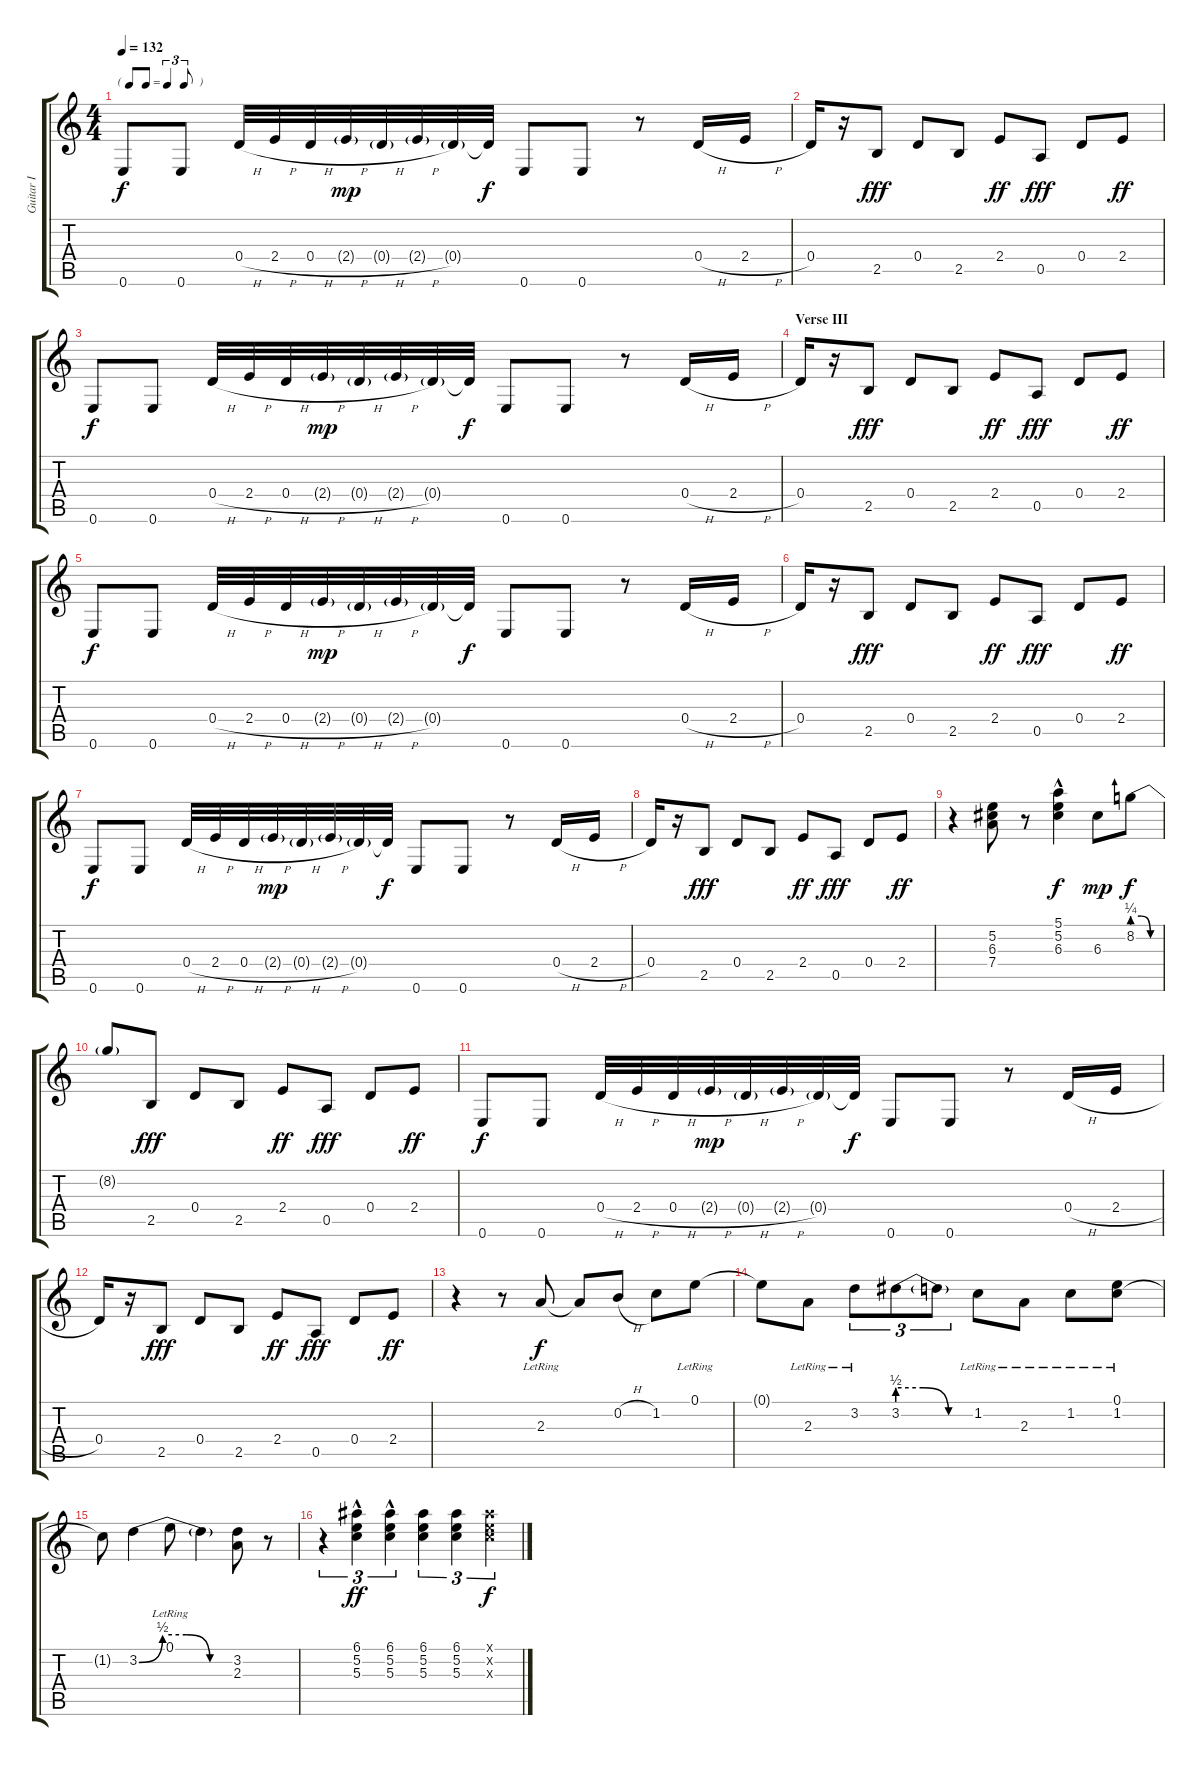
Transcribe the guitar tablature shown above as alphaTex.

\track ("Guitar I" "Guitar I") {instrument electricguitarclean}
\staff {score tabs}
\tuning (E4 B3 G3 D3 A2 E2) {hide}
\ts (4 4)
\tf triplet8th
\tempo 132
\clef g2
\ks c
0.6.8{dy f} 0.6.8 0.4{h}.32 2.4{h}.32 0.4{h}.32 2.4{h g}.32{dy mp} 0.4{h g}.32 2.4{h g}.32 0.4{g}.32 0.4{t}.32{dy f} 0.6.8 0.6.8 r.8 0.4{h}.16 2.4{h}.16 |
0.4.16 r.16 2.5.8{dy fff} 0.4.8 2.5.8 2.4.8{dy ff} 0.5.8{dy fff} 0.4.8 2.4.8{dy ff} |
0.6.8{dy f} 0.6.8 0.4{h}.32 2.4{h}.32 0.4{h}.32 2.4{h g}.32{dy mp} 0.4{h g}.32 2.4{h g}.32 0.4{g}.32 0.4{t}.32{dy f} 0.6.8 0.6.8 r.8 0.4{h}.16 2.4{h}.16 |
\section ("" "Verse III")
0.4.16 r.16 2.5.8{dy fff} 0.4.8 2.5.8 2.4.8{dy ff} 0.5.8{dy fff} 0.4.8 2.4.8{dy ff} |
0.6.8{dy f} 0.6.8 0.4{h}.32 2.4{h}.32 0.4{h}.32 2.4{h g}.32{dy mp} 0.4{h g}.32 2.4{h g}.32 0.4{g}.32 0.4{t}.32{dy f} 0.6.8 0.6.8 r.8 0.4{h}.16 2.4{h}.16 |
0.4.16 r.16 2.5.8{dy fff} 0.4.8 2.5.8 2.4.8{dy ff} 0.5.8{dy fff} 0.4.8 2.4.8{dy ff} |
0.6.8{dy f} 0.6.8 0.4{h}.32 2.4{h}.32 0.4{h}.32 2.4{h g}.32{dy mp} 0.4{h g}.32 2.4{h g}.32 0.4{g}.32 0.4{t}.32{dy f} 0.6.8 0.6.8 r.8 0.4{h}.16 2.4{h}.16 |
0.4.16 r.16 2.5.8{dy fff} 0.4.8 2.5.8 2.4.8{dy ff} 0.5.8{dy fff} 0.4.8 2.4.8{dy ff} |
r.4 (5.2 6.3 7.4).8 r.8 (5.1{hac} 5.2 6.3).4{dy f} 6.3.8{dy mp} 8.2{be (custom 0 1 20 1 40 0 60 0)}.8{dy f} |
8.2{t}.8 2.5.8{dy fff} 0.4.8 2.5.8 2.4.8{dy ff} 0.5.8{dy fff} 0.4.8 2.4.8{dy ff} |
0.6.8{dy f} 0.6.8 0.4{h}.32 2.4{h}.32 0.4{h}.32 2.4{h g}.32{dy mp} 0.4{h g}.32 2.4{h g}.32 0.4{g}.32 0.4{t}.32{dy f} 0.6.8 0.6.8 r.8 0.4{h}.16 2.4{h}.16 |
0.4.16 r.16 2.5.8{dy fff} 0.4.8 2.5.8 2.4.8{dy ff} 0.5.8{dy fff} 0.4.8 2.4.8{dy ff} |
r.4 r.8 2.3{lr}.8{dy f} 2.3{t}.8 0.2{h}.8 1.2.8 0.1{lr}.8 |
0.1{t}.8 2.3{lr}.8 3.2{lr}.8{tu (3 2)} 3.2{be (custom 0 2 20 2 40 0 60 0)}.8{tu (3 2)} 3.2{t}.8{tu (3 2)} 1.2{lr}.8 2.3{lr}.8 1.2{lr}.8 (0.1{lr} 1.2{lr}).8 |
1.2{t}.8 3.2{be (custom 0 0 15 2 30 2 45 0 60 0)}.4 0.1{lr}.8 3.2{t}.4 (3.2 2.3).8 r.8 |
r.4{tu (3 2)} (6.1 5.2{hac} 5.3{hac}).4{tu (3 2) dy ff} (6.1 5.2{hac} 5.3{hac}).4{tu (3 2)} (6.1 5.2 5.3).4{tu (3 2)} (6.1 5.2 5.3).4{tu (3 2)} (6.1{x} 5.2{x} 5.3{x}).4{tu (3 2) dy f}
